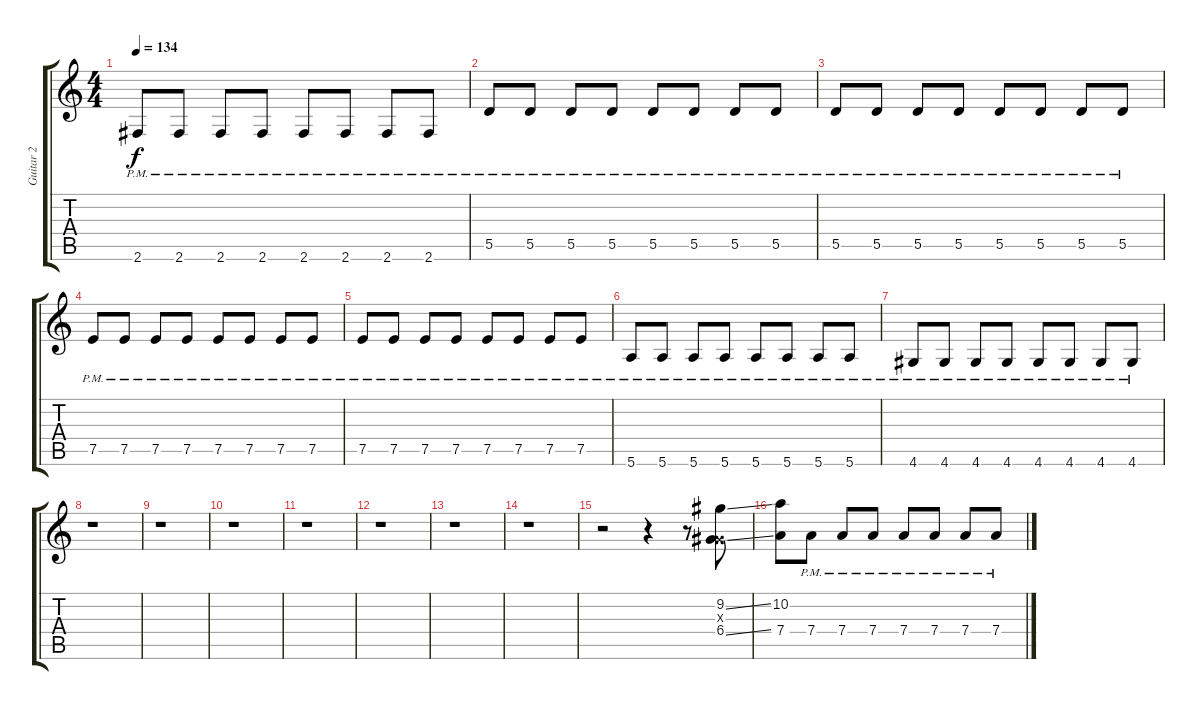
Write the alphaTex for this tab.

\track ("Guitar 2" "Guitar 2") {instrument distortionguitar}
\staff {score tabs}
\tuning (E4 B3 G3 D3 A2 E2) {hide}
\ts (4 4)
\tempo 134
\clef g2
\ks c
2.6{pm}.8{dy f} 2.6{pm}.8 2.6{pm}.8 2.6{pm}.8 2.6{pm}.8 2.6{pm}.8 2.6{pm}.8 2.6{pm}.8 |
5.5{pm}.8 5.5{pm}.8 5.5{pm}.8 5.5{pm}.8 5.5{pm}.8 5.5{pm}.8 5.5{pm}.8 5.5{pm}.8 |
5.5{pm}.8 5.5{pm}.8 5.5{pm}.8 5.5{pm}.8 5.5{pm}.8 5.5{pm}.8 5.5{pm}.8 5.5{pm}.8 |
7.5{pm}.8 7.5{pm}.8 7.5{pm}.8 7.5{pm}.8 7.5{pm}.8 7.5{pm}.8 7.5{pm}.8 7.5{pm}.8 |
7.5{pm}.8 7.5{pm}.8 7.5{pm}.8 7.5{pm}.8 7.5{pm}.8 7.5{pm}.8 7.5{pm}.8 7.5{pm}.8 |
5.6{pm}.8 5.6{pm}.8 5.6{pm}.8 5.6{pm}.8 5.6{pm}.8 5.6{pm}.8 5.6{pm}.8 5.6{pm}.8 |
4.6{pm}.8 4.6{pm}.8 4.6{pm}.8 4.6{pm}.8 4.6{pm}.8 4.6{pm}.8 4.6{pm}.8 4.6{pm}.8 |
r.1 |
r.1 |
r.1 |
r.1 |
r.1 |
r.1 |
r.1 |
r.2 r.4 r.8 (9.2{ss} 0.3{x} 6.4{ss}).8 |
(10.2 7.4).8 7.4{pm}.8 7.4{pm}.8 7.4{pm}.8 7.4{pm}.8 7.4{pm}.8 7.4{pm}.8 7.4{pm}.8
